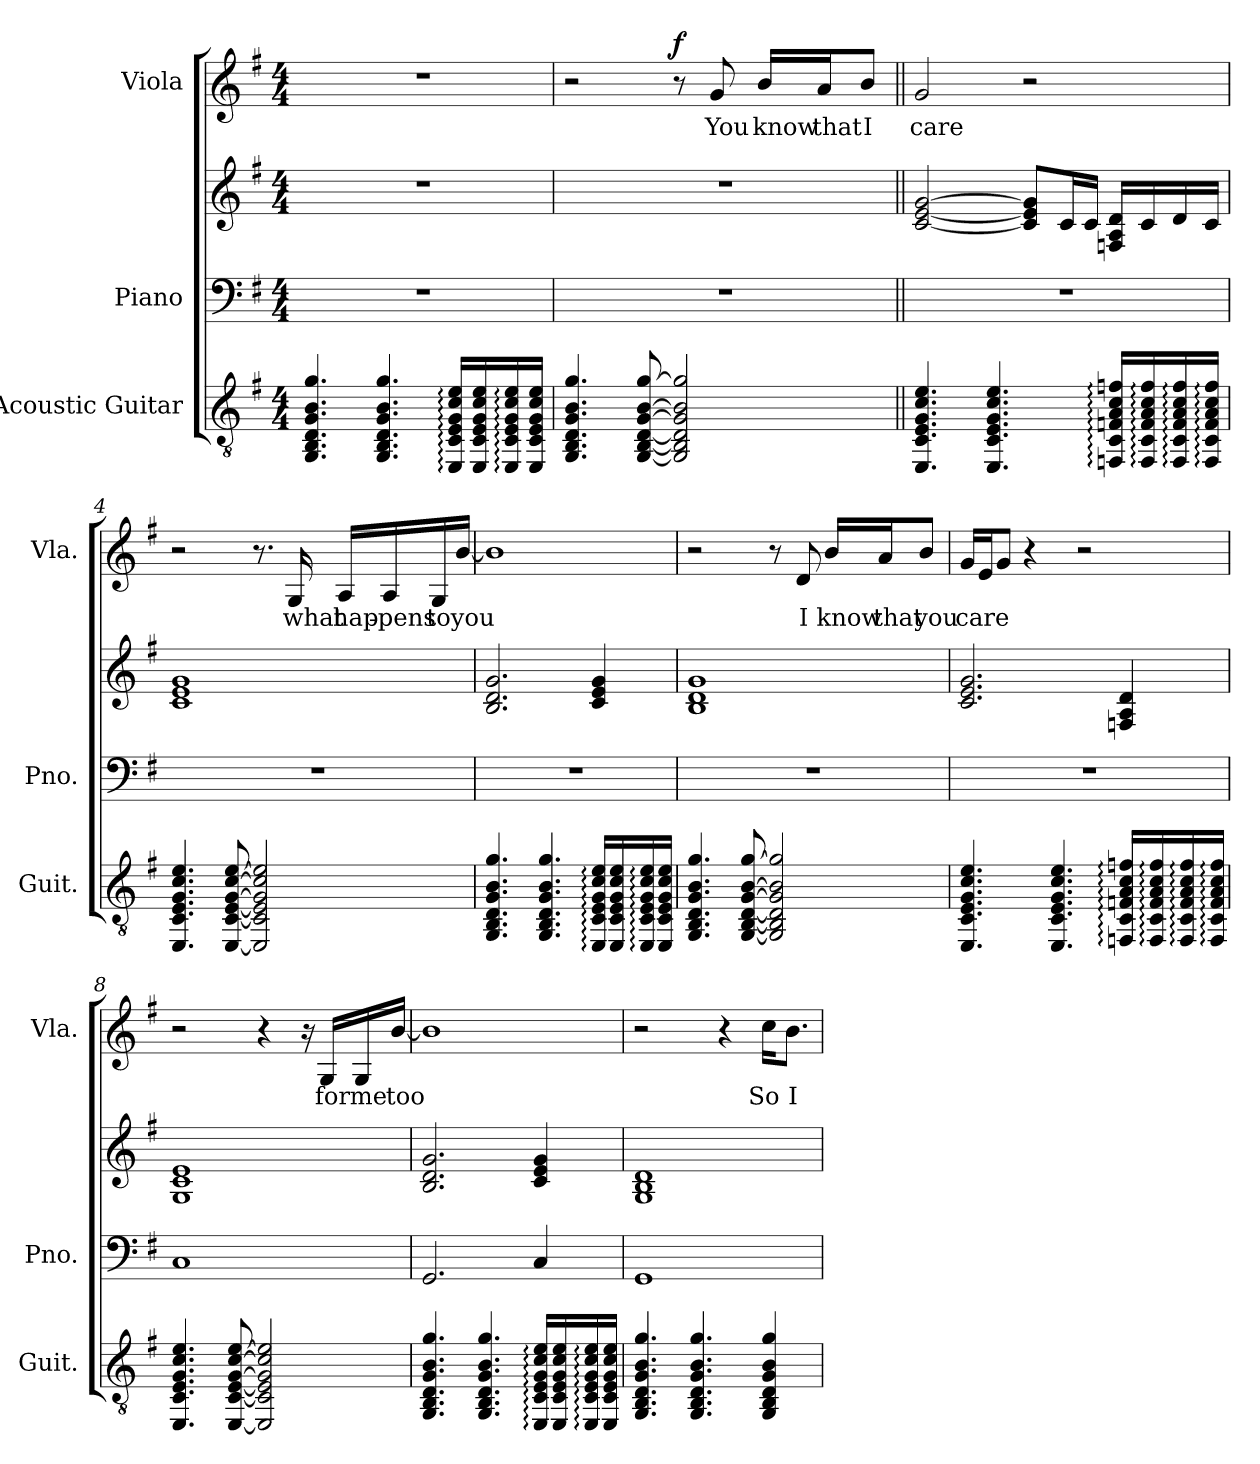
**kern	**kern	**kern	**kern	**text	**dynam
*part3	*part2	*part2	*part1	*part1	*part1
*staff4	*staff3	*staff2	*staff1	*staff1	*staff1
*I"Acoustic Guitar	*I"Piano	*	*I"Viola	*	*
*I'Guit.	*I'Pno.	*	*I'Vla.	*	*
*clefGv2	*clefF4	*clefG2	*clefG2	*	*
*k[f#]	*k[f#]	*k[f#]	*k[f#]	*	*
*M4/4	*M4/4	*M4/4	*M4/4	*	*
*MM90	*MM90	*MM90	*MM90	*	*
=1	=1	=1	=1	=1	=1
4.GG/ 4.BB/ 4.D/ 4.G/ 4.B/ 4.g/	1r	1r	1r	.	.
4.GG/ 4.BB/ 4.D/ 4.G/ 4.B/ 4.g/	.	.	.	.	.
16EE/: 16C/: 16E/: 16G/: 16c/: 16e/:LL	.	.	.	.	.
16EE/ 16C/ 16E/ 16G/ 16c/ 16e/	.	.	.	.	.
16EE/: 16C/: 16E/: 16G/: 16c/: 16e/:	.	.	.	.	.
16EE/ 16C/ 16E/ 16G/ 16c/ 16e/JJ	.	.	.	.	.
=2	=2	=2	=2	=2	=2
4.GG/ 4.BB/ 4.D/ 4.G/ 4.B/ 4.g/	1r	1r	2r	.	.
[8GG/ [8BB/ [8D/ [8G/ [8B/ [8g/	.	.	.	.	.
!	!	!	!	!	!LO:DY:b
2GG/] 2BB/] 2D/] 2G/] 2B/] 2g/]	.	.	8r	.	f
.	.	.	8g/	You	.
.	.	.	16b/LL	know	.
.	.	.	16a/J	that	.
.	.	.	8b/J	I	.
=3||	=3||	=3||	=3||	=3||	=3||
4.EE/ 4.C/ 4.E/ 4.G/ 4.c/ 4.e/	1r	[2c/ [2e/ [2g/	2g/	care	.
4.EE/ 4.C/ 4.E/ 4.G/ 4.c/ 4.e/	.	.	.	.	.
.	.	8c/] 8e/] 8g/]L	2r	.	.
.	.	16c/L	.	.	.
.	.	16c/JJ	.	.	.
16FFn/: 16C/: 16Fn/: 16A/: 16c/: 16fn/:LL	.	16Fn/ 16A/ 16d/LL	.	.	.
16FF/: 16C/: 16F/: 16A/: 16c/: 16f/:	.	16c/	.	.	.
16FF/: 16C/: 16F/: 16A/: 16c/: 16f/:	.	16d/	.	.	.
16FF/: 16C/: 16F/: 16A/: 16c/: 16f/:JJ	.	16c/JJ	.	.	.
=4	=4	=4	=4	=4	=4
4.EE/ 4.C/ 4.E/ 4.G/ 4.c/ 4.e/	1r	1c 1e 1g	2r	.	.
[8EE/ [8C/ [8E/ [8G/ [8c/ [8e/	.	.	.	.	.
2EE/] 2C/] 2E/] 2G/] 2c/] 2e/]	.	.	8.r	.	.
.	.	.	16G/	what	.
.	.	.	16A/LL	hap-	.
.	.	.	16A/	-pens	.
.	.	.	16G/	to	.
.	.	.	[16b/JJ	you	.
!!LO:LB:g=z
=5	=5	=5	=5	=5	=5
4.GG/ 4.BB/ 4.D/ 4.G/ 4.B/ 4.g/	1r	2.B/ 2.d/ 2.g/	1b]	.	.
4.GG/ 4.BB/ 4.D/ 4.G/ 4.B/ 4.g/	.	.	.	.	.
16EE/: 16C/: 16E/: 16G/: 16c/: 16e/:LL	.	4c/ 4e/ 4g/	.	.	.
16EE/ 16C/ 16E/ 16G/ 16c/ 16e/	.	.	.	.	.
16EE/: 16C/: 16E/: 16G/: 16c/: 16e/:	.	.	.	.	.
16EE/ 16C/ 16E/ 16G/ 16c/ 16e/JJ	.	.	.	.	.
=6	=6	=6	=6	=6	=6
4.GG/ 4.BB/ 4.D/ 4.G/ 4.B/ 4.g/	1r	1B 1d 1g	2r	.	.
[8GG/ [8BB/ [8D/ [8G/ [8B/ [8g/	.	.	.	.	.
2GG/] 2BB/] 2D/] 2G/] 2B/] 2g/]	.	.	8r	.	.
.	.	.	8d/	I	.
.	.	.	16b/LL	know	.
.	.	.	16a/J	that	.
.	.	.	8b/J	you	.
=7	=7	=7	=7	=7	=7
4.EE/ 4.C/ 4.E/ 4.G/ 4.c/ 4.e/	1r	2.c/ 2.e/ 2.g/	16g/LL	care	.
.	.	.	16e/J	.	.
.	.	.	8g/J	.	.
.	.	.	4r	.	.
4.EE/ 4.C/ 4.E/ 4.G/ 4.c/ 4.e/	.	.	.	.	.
.	.	.	2r	.	.
16FFn/: 16C/: 16Fn/: 16A/: 16c/: 16fn/:LL	.	4Fn/ 4A/ 4d/	.	.	.
16FF/: 16C/: 16F/: 16A/: 16c/: 16f/:	.	.	.	.	.
16FF/: 16C/: 16F/: 16A/: 16c/: 16f/:	.	.	.	.	.
16FF/: 16C/: 16F/: 16A/: 16c/: 16f/:JJ	.	.	.	.	.
=8	=8	=8	=8	=8	=8
4.EE/ 4.C/ 4.E/ 4.G/ 4.c/ 4.e/	1C	1G 1c 1e	2r	.	.
[8EE/ [8C/ [8E/ [8G/ [8c/ [8e/	.	.	.	.	.
2EE/] 2C/] 2E/] 2G/] 2c/] 2e/]	.	.	4r	.	.
.	.	.	16r	.	.
.	.	.	16G/LL	for	.
.	.	.	16G/	me	.
.	.	.	[16b/JJ	too	.
=9	=9	=9	=9	=9	=9
4.GG/ 4.BB/ 4.D/ 4.G/ 4.B/ 4.g/	2.GG/	2.B/ 2.d/ 2.g/	1b]	.	.
4.GG/ 4.BB/ 4.D/ 4.G/ 4.B/ 4.g/	.	.	.	.	.
16EE/: 16C/: 16E/: 16G/: 16c/: 16e/:LL	4C/	4c/ 4e/ 4g/	.	.	.
16EE/ 16C/ 16E/ 16G/ 16c/ 16e/	.	.	.	.	.
16EE/: 16C/: 16E/: 16G/: 16c/: 16e/:	.	.	.	.	.
16EE/ 16C/ 16E/ 16G/ 16c/ 16e/JJ	.	.	.	.	.
=10	=10	=10	=10	=10	=10
4.GG/ 4.BB/ 4.D/ 4.G/ 4.B/ 4.g/	1GG	1G 1B 1d	2r	.	.
4.GG/ 4.BB/ 4.D/ 4.G/ 4.B/ 4.g/	.	.	.	.	.
.	.	.	4r	.	.
4GG/ 4BB/ 4D/ 4G/ 4B/ 4g/	.	.	16cc\KL	So	.
.	.	.	8.b\J	I	.
=	=	=	=	=	=
*-	*-	*-	*-	*-	*-
